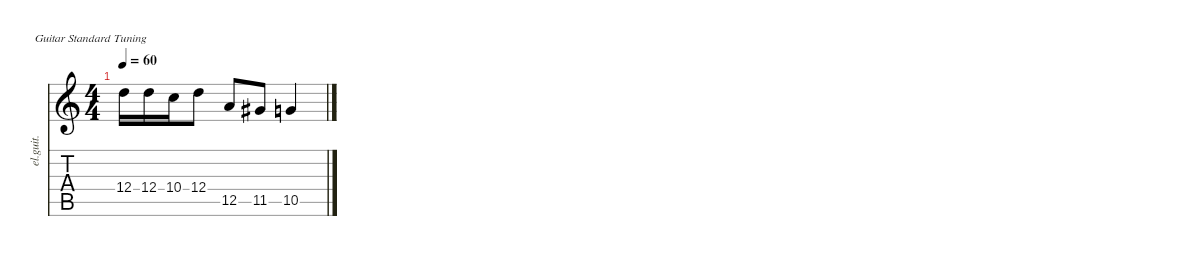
\defaultSystemsLayout 4
\hideDynamics
\bracketExtendMode nobrackets
\otherSystemsTrackNameOrientation horizontal
\track ("Clean Guitar" "el.guit.") {instrument electricguitarclean}
\staff {score tabs}
\tuning (E4 B3 G3 D3 A2 E2)
\ts (4 4)
\tempo 60
\clef g2
\ks c
12.4.16{dy mf instrument electricguitarclean beam Down} 12.4.16{beam Down} 10.4.16{beam Down} 12.4.8{beam Down} 12.5.8{beam Up} 11.5{acc #}.8{beam Up} 10.5.4{beam Up}
